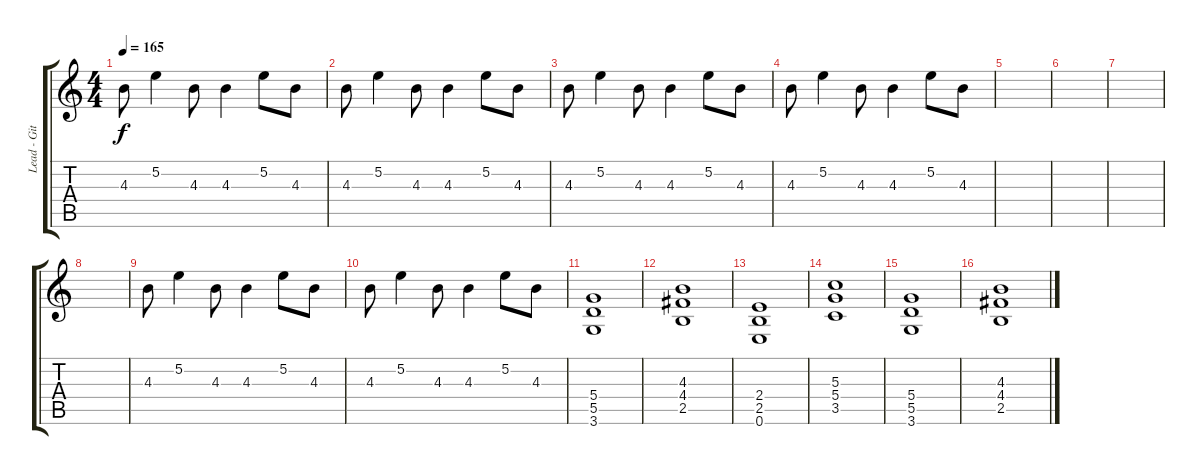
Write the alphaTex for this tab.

\track ("Lead - Gitarre" "Lead - Git") {instrument overdrivenguitar}
\staff {score tabs}
\tuning (E4 B3 G3 D3 A2 E2) {hide}
\ts (4 4)
\tempo 165
\clef g2
\ks c
4.3.8{dy f instrument overdrivenguitar} 5.2.4 4.3.8 4.3.4 5.2.8 4.3.8 |
4.3.8 5.2.4 4.3.8 4.3.4 5.2.8 4.3.8 |
4.3.8 5.2.4 4.3.8 4.3.4 5.2.8 4.3.8 |
4.3.8 5.2.4 4.3.8 4.3.4 5.2.8 4.3.8 |
|
|
|
|
4.3.8 5.2.4 4.3.8 4.3.4 5.2.8 4.3.8 |
4.3.8 5.2.4 4.3.8 4.3.4 5.2.8 4.3.8 |
(5.4 5.5 3.6).1 |
(4.3 4.4 2.5).1 |
(2.4 2.5 0.6).1 |
(5.3 5.4 3.5).1 |
(5.4 5.5 3.6).1 |
(4.3 4.4 2.5).1
